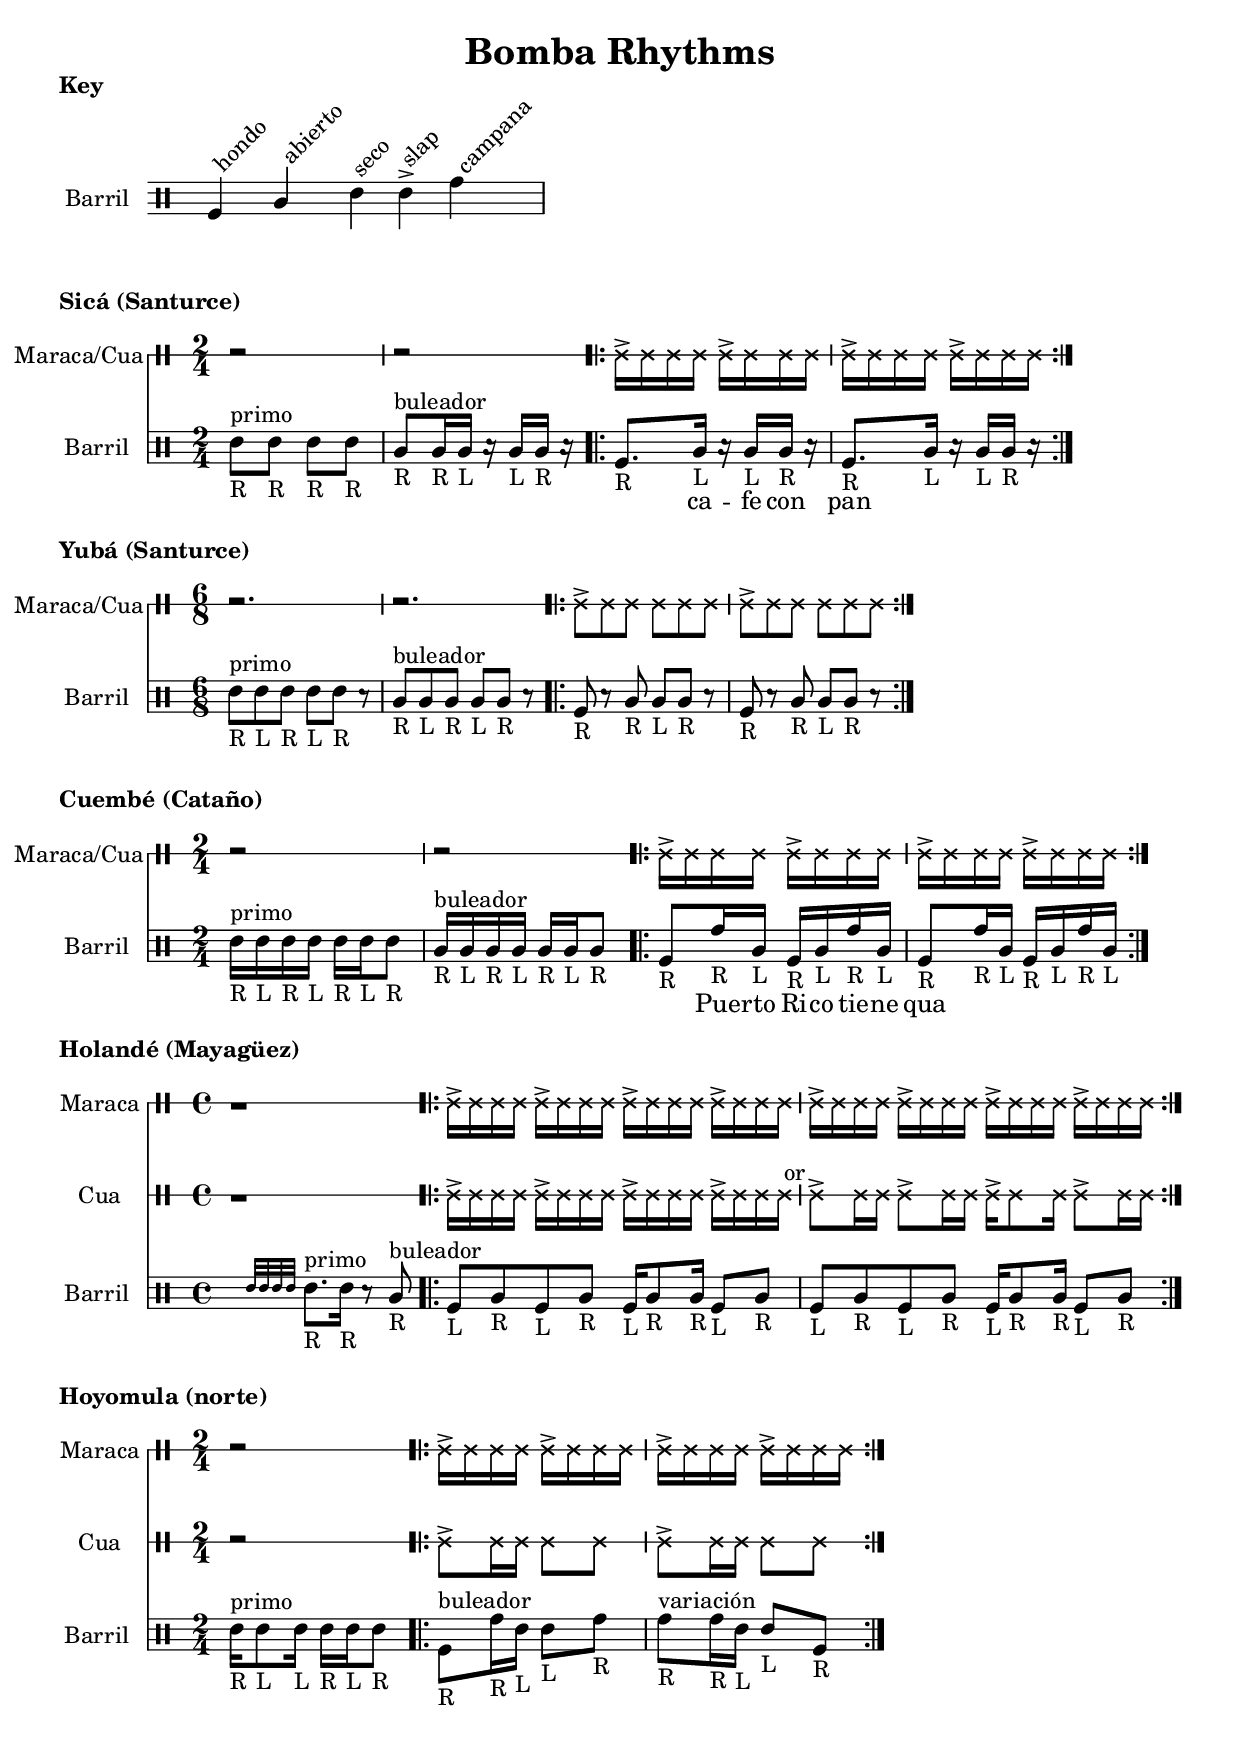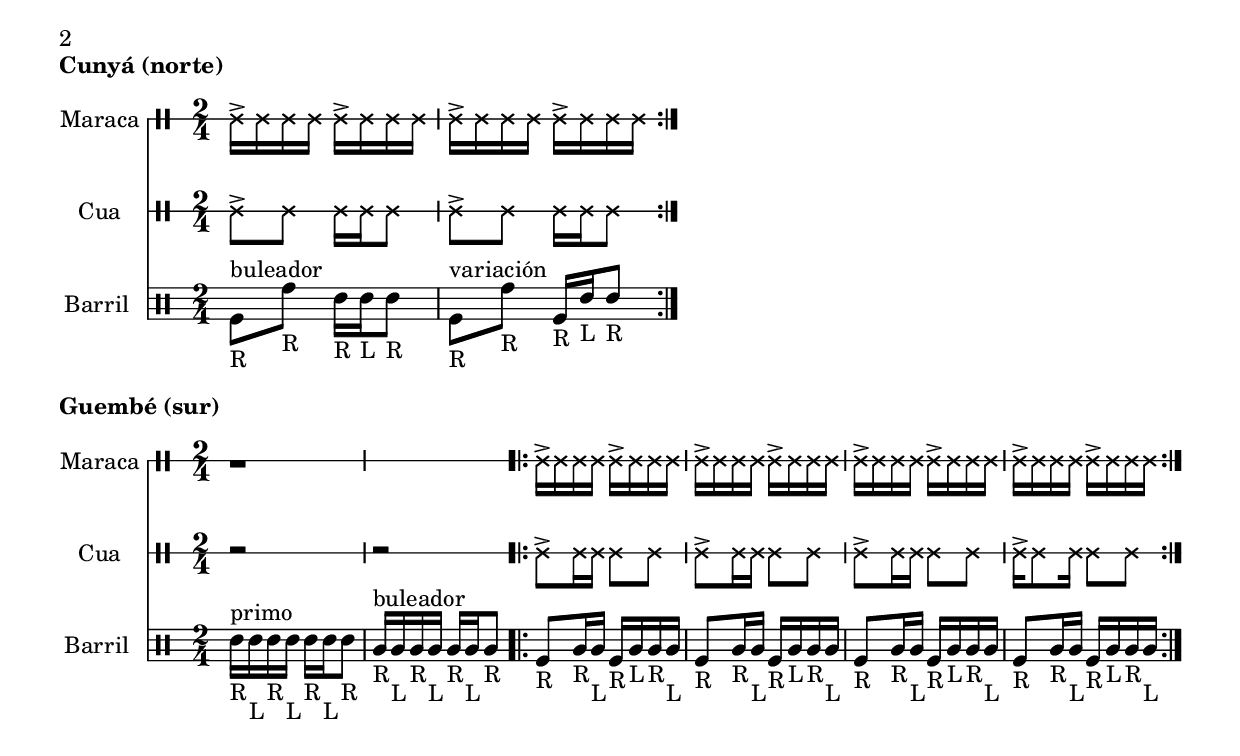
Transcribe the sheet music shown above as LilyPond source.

\version "2.24.3"

% TODO:
% [ ] staff stencil (see barril-key)
% [ ] add the rest of the rhythms
%   [ ] corve
%   [ ] seis corrido
%   [ ] rule
%   [ ] calinda
% [x] split up in to different files
% [ ] Add sica improvisations

\version "2.24.3"

% barril.ly
% staff style for Puerto Rican barril drum

drumPitchNames.seco      = #'seco
drumPitchNames.se        = #'seco
drumPitchNames.abierto   = #'abierto
drumPitchNames.ab        = #'abierto
drumPitchNames.hondo     = #'hondo
drumPitchNames.ho        = #'hondo
drumPitchNames.campana   = #'campana
drumPitchNames.ca        = #'campana

% List of note head options
% List of articulation options: https://lilypond.org/doc/v2.23/Documentation/notation/list-of-articulations
#(define barril-style
  '((abierto  default  #f  -1)
    (seco     default  #f   1)
    (hondo    default  #f  -3)
    (campana  default  #f   3)
    ))

% midiDrumPitches.dbass     = g
% midiDrumPitches.dbassmute = fis
% midiDrumPitches.dopen     = a
% midiDrumPitches.dopenmute = gis
% midiDrumPitches.dslap     = b
% midiDrumPitches.dslapmute = ais



\header { 
  title = "Bomba Rhythms"
}

\version "2.24.3"

% barril-key.ly
% a staff that shows each of the barril notes with a label

\markup { 
  \bold "Key"
}

KeyNotes = \drummode {
  \time 5/4

  \omit Staff.TimeSignature

  \textLengthOn

  ho^\markup \rotate #45 {hondo}
  ab^\markup \rotate #45 {abierto}
  se^\markup \rotate #45 {seco}
  se->^\markup \rotate #45 {slap}
  ca^\markup \rotate #45 {campana}
}

\score {

  \new DrumStaff \with {
    \override StaffSymbol.line-count = #4
    instrumentName = "Barril "
    drumStyleTable = #(alist->hash-table barril-style)

   %  % TODO: Make this better
   %  \override Clef.stencil = #
			% (lambda (grob)(grob-interpret-markup grob
			% 	#{ \markup\combine
			% 		\musicglyph #"clefs.percussion"
			% 		\translate #'(-2 . 1)
			% 		\override #'(baseline-skip . 1) 
			% 		\column {
			% 		  "c"
   %          "s"
   %          "a"
			% 		  "h"
			% 		}
			% 	#}
			% ))

  } \KeyNotes
  \layout {}
}




Tren = \drummode {
  cab16-> cab cab cab
  cab16-> cab cab cab |
  cab16-> cab cab cab
  cab16-> cab cab cab |
}


SixTren = \drummode {
  r2. r

  \repeat volta 2 {
    cab8-> cab cab cab8 cab cab |
    cab8-> cab cab cab8 cab cab |
  }
}





\markup {
  \bold "Sicá (Santurce)"
}

SicaBarril = \drummode {
  seco8_"R" ^\markup {primo} se_"R" se_"R" se_"R" |
  
  ab8_"R" ^\markup {buleador} ab16_"R" ab_"L" r ab_"L" ab_"R" r |

  \repeat volta 2 {
   ho8._"R" ab16_"L" r ab_"L" ab_"R" r |
   ho8._"R" ab16_"L" r ab_"L" ab_"R" r |
 }
}

SicaWords = \lyricmode {
  % llamada
  _ _ _ _ |
  _ _ _ _ _ |

  _ ca -- fe con pan 
}

\score {
  <<
    \new DrumStaff \with {
      \override StaffSymbol.line-count = #1
      instrumentName = "Maraca/Cua"
      drumStyleTable = #percussion-style
    } {
      \time 2/4
      r2 r
      \repeat volta 2 {
        \Tren
      }
    }

    \new DrumStaff \with {
      \override StaffSymbol.line-count = #4
      instrumentName = "Barril "
      drumStyleTable = #(alist->hash-table barril-style)
      % drumPitchTable = #(alist->hash-table midiDrumPitches)
    } {
      \time 2/4
      \new DrumVoice = "sica" { \SicaBarril }
    }

    \new Lyrics {
      \lyricsto "sica" {
        \SicaWords
      }
    }
  >>

  \layout {}
}




\markup {
  \bold "Yubá (Santurce)"
}

YubaBarril = \drummode {
  seco8_"R"^\markup {primo} se_"L" se_"R" se_"L" se_"R" r |
  ab8_"R"^\markup {buleador} ab_"L" ab_"R" ab_"L" ab_"R" r |

  \repeat volta 2 {
    ho8-"R" r ab_"R" ab_"L" ab_"R" r |
    ho8_"R" r ab_"R" ab_"L" ab_"R" r |
 }
}

\score {
  <<
    \new DrumStaff \with {
      \override StaffSymbol.line-count = #1
      instrumentName = "Maraca/Cua"
      drumStyleTable = #percussion-style
    } {
      \time 6/8
      \SixTren
    }

    \new DrumStaff \with {
      \override StaffSymbol.line-count = #4
      instrumentName = "Barril "
      drumStyleTable = #(alist->hash-table barril-style)
      % drumPitchTable = #(alist->hash-table midiDrumPitches)
    } {
      \time 6/8
      \YubaBarril
    }
  >>

  \layout {}
}




\markup {
  \bold "Cuembé (Cataño)"
}

CuembeBarril = \drummode {

  seco16_"R" ^\markup {primo} se_"L" se_"R" se_"L" se_"R" se_"L" se8_"R" |
  
  ab16_"R" ^\markup {buleador} ab_"L" ab_"R" ab_"L" ab_"R" ab_"L" ab8_"R" | 

  \repeat volta 2 {
    ho8_"R" ca16_"R" ab_"L" ho16_"R" ab_"L" ca_"R" ab_"L" |
    ho8_"R" ca16_"R" ab_"L" ho16_"R" ab_"L" ca_"R" ab_"L" |
 }
}

CuembeWords = \lyricmode {
  % llamada
  _ _ _ _ _ _ _ |
  _ _ _ _ _ _ _ |

  _ Pue -- rto Ri -- co tie -- ne qua
}

\score {
  <<
    \new DrumStaff \with {
      \override StaffSymbol.line-count = #1
      instrumentName = "Maraca/Cua"
      drumStyleTable = #percussion-style
    } {
      \time 2/4
      r2 r
      \repeat volta 2 {
        \Tren
      }
    }

    \new DrumStaff \with {
      \override StaffSymbol.line-count = #4
      instrumentName = "Barril "
      drumStyleTable = #(alist->hash-table barril-style)
      % drumPitchTable = #(alist->hash-table midiDrumPitches)
    } {
      \time 2/4
      \new DrumVoice = "sica" { \CuembeBarril }
    }

    \new Lyrics {
      \lyricsto "sica" {
        \CuembeWords
      }
    }
  >>

  \layout {}
}




\markup {
  \bold "Holandé (Mayagüez)"
}

HolandeTren = \drummode {
  r1 |

  \repeat volta 2 {
    cab16-> cab cab cab
    cab16-> cab cab cab
    cab16-> cab cab cab
    cab16-> cab cab cab |

    cab16-> cab cab cab
    cab16-> cab cab cab
    cab16-> cab cab cab
    cab16-> cab cab cab |
  }
}


HolandeCua = \drummode {
  r1 |
  cab16-> cab cab cab 
  cab16-> cab cab cab 
  cab16-> cab cab cab 
  cab16-> cab cab cab^" or" |

  cab8-> cab16 cab 
  cab8-> cab16 cab 
  cab16-> cab8 cab16
  cab8-> cab16 cab |
}

HolandeBarril = \drummode {
  \afterGrace s2 { seco32 se se se }
  seco8._"R" ^\markup {primo} se16_"R" 
  r8 ab8_"R" ^\markup {buleador} |

  \repeat volta 2 {
    ho8_"L" ab_"R" ho8_"L" ab_"R"
    ho16_"L" ab8_"R" ab16_"R"
    ho8_"L" ab_"R" |

    ho8_"L" ab_"R" ho8_"L" ab_"R"
    ho16_"L" ab8_"R" ab16_"R"
    ho8_"L" ab_"R" |
 }
}

\score {
  <<
    \time 4/4
    \new DrumStaff \with {
      \override StaffSymbol.line-count = #1
      instrumentName = "Maraca"
      drumStyleTable = #percussion-style
    } {
      \HolandeTren
    }

    \new DrumStaff \with {
      \override StaffSymbol.line-count = #1
      instrumentName = "Cua"
      drumStyleTable = #percussion-style
    } {
      \HolandeCua
    }

    \new DrumStaff \with {
      \override StaffSymbol.line-count = #4
      instrumentName = "Barril "
      drumStyleTable = #(alist->hash-table barril-style)
      % drumPitchTable = #(alist->hash-table midiDrumPitches)
    } {
      \new DrumVoice = "sica" { \HolandeBarril }
    }
  >>

  \layout {}
}




\markup {
  \bold "Hoyomula (norte)"
}

HoyomulaCua = \drummode {
  r2 |
  \repeat volta 2 {
    cab8-> cab16 cab cab8 cab |
    cab8-> cab16 cab cab8 cab |
  }
}

HoyomulaBarril = \drummode {
  seco16_"R" ^\markup {primo} seco8_"L" seco16_"L" seco16_"R" seco16_"L" seco8_"R"
  
  \repeat volta 2 {
    ho8_"R"^\markup {buleador} ca16_"R" se16_"L" se8_"L" ca8_"R" |
    ca8_"R"^\markup {variación} ca16_"R" se16_"L" se8_"L" ho8_"R" |
 }
}

\score {
  <<
    \time 2/4

    \new DrumStaff \with {
      \override StaffSymbol.line-count = #1
      instrumentName = "Maraca"
      drumStyleTable = #percussion-style
    } {
      r2
      \repeat volta 2 {
        \Tren
      }
    }

    \new DrumStaff \with {
      \override StaffSymbol.line-count = #1
      instrumentName = "Cua"
      drumStyleTable = #percussion-style
    } {
      \HoyomulaCua
    }

    \new DrumStaff \with {
      \override StaffSymbol.line-count = #4
      instrumentName = "Barril "
      drumStyleTable = #(alist->hash-table barril-style)
      % drumPitchTable = #(alist->hash-table midiDrumPitches)
    } {
      \new DrumVoice = "sica" { \HoyomulaBarril }
    }
  >>

  \layout {}
}




\markup {
  \bold "Cunyá (norte)"
}

CunyaCua = \drummode {
  \repeat volta 2 {
    cab8-> cab cab16 cab cab8 |
    cab8-> cab cab16 cab cab8 |
  }
}

CunyaBarril = \drummode {
  \repeat volta 2 {
    ho8_"R"^\markup {buleador} ca8_"R" se16_"R" se16_"L" se8_"R" |
    ho8_"R"^\markup {variación} ca8_"R" ho16_"R" se16_"L" se8_"R" |
 }
}

\score {
  <<
    \time 2/4

    \new DrumStaff \with {
      \override StaffSymbol.line-count = #1
      instrumentName = "Maraca"
      drumStyleTable = #percussion-style
    } {
      \repeat volta 2 {
        \Tren
      }
    }

    \new DrumStaff \with {
      \override StaffSymbol.line-count = #1
      instrumentName = "Cua"
      drumStyleTable = #percussion-style
    } {
      \CunyaCua
    }

    \new DrumStaff \with {
      \override StaffSymbol.line-count = #4
      instrumentName = "Barril "
      drumStyleTable = #(alist->hash-table barril-style)
      % drumPitchTable = #(alist->hash-table midiDrumPitches)
    } {
      \new DrumVoice = "sica" { \CunyaBarril }
    }
  >>

  \layout {}
}







\markup {
  \bold "Guembé (sur)"
}

GuembeCua = \drummode {
  r2 | r2 |
  \repeat volta 2 {
    cab8-> cab16 cab cab8 cab8 |
    cab8-> cab16 cab cab8 cab8 |
    cab8-> cab16 cab cab8 cab8 |
    cab16-> cab8 cab16 cab8 cab8 |
  }
}

GuembeBarril = \drummode {
  seco16_"R" ^\markup {primo} se_"L" se_"R" se_"L" se_"R" se_"L" se8_"R" |
  
  ab16_"R" ^\markup {buleador} ab_"L" ab_"R" ab_"L" ab_"R" ab_"L" ab8_"R" | 

  \repeat volta 2 {
    ho8_"R" ab16_"R" ab_"L" ho_"R" ab_"L" ab_"R" ab_"L" |
    ho8_"R" ab16_"R" ab_"L" ho_"R" ab_"L" ab_"R" ab_"L" |
    ho8_"R" ab16_"R" ab_"L" ho_"R" ab_"L" ab_"R" ab_"L" |
    ho8_"R" ab16_"R" ab_"L" ho_"R" ab_"L" ab_"R" ab_"L" |
 }
}

\score {
  <<
    \time 2/4

    \new DrumStaff \with {
      \override StaffSymbol.line-count = #1
      instrumentName = "Maraca"
      drumStyleTable = #percussion-style
    } {
      r1
      \repeat volta 2 {
        \Tren
        \Tren
      }
    }

    \new DrumStaff \with {
      \override StaffSymbol.line-count = #1
      instrumentName = "Cua"
      drumStyleTable = #percussion-style
    } {
      \GuembeCua
    }

    \new DrumStaff \with {
      \override StaffSymbol.line-count = #4
      instrumentName = "Barril "
      drumStyleTable = #(alist->hash-table barril-style)
      % drumPitchTable = #(alist->hash-table midiDrumPitches)
    } {
      \new DrumVoice = "sica" { \GuembeBarril }
    }
  >>

  \layout {}
}




